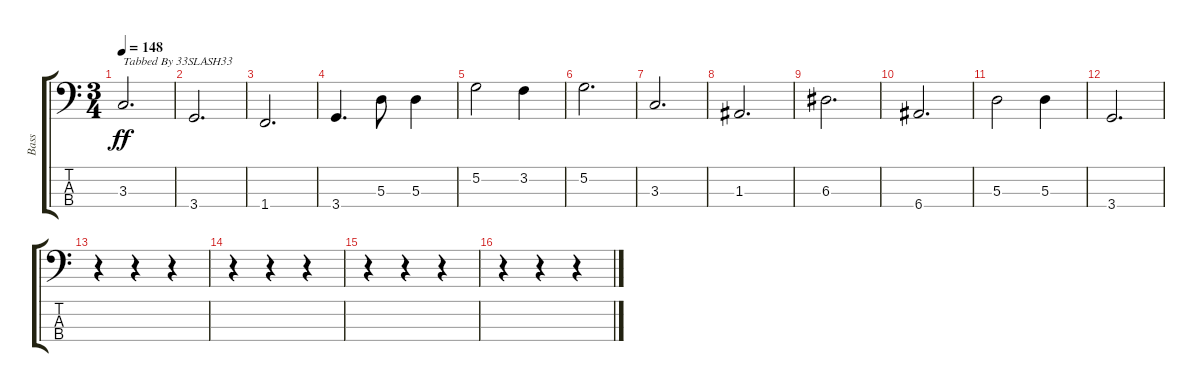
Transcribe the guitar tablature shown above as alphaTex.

\track ("Bass" "Bass") {instrument electricbassfinger}
\staff {score tabs}
\tuning (G2 D2 A1 E1) {hide}
\ts (3 4)
\tempo 148
\clef f4
\ks c
3.3.2{d txt "Tabbed By 33SLASH33" dy ff} |
3.4.2{d} |
1.4.2{d} |
3.4.4{d} 5.3.8 5.3.4 |
5.2.2 3.2.4 |
5.2.2{d} |
3.3.2{d} |
1.3.2{d} |
6.3.2{d} |
6.4.2{d} |
5.3.2 5.3.4 |
3.4.2{d} |
r.4 r.4 r.4 |
r.4 r.4 r.4 |
r.4 r.4 r.4 |
r.4 r.4 r.4
